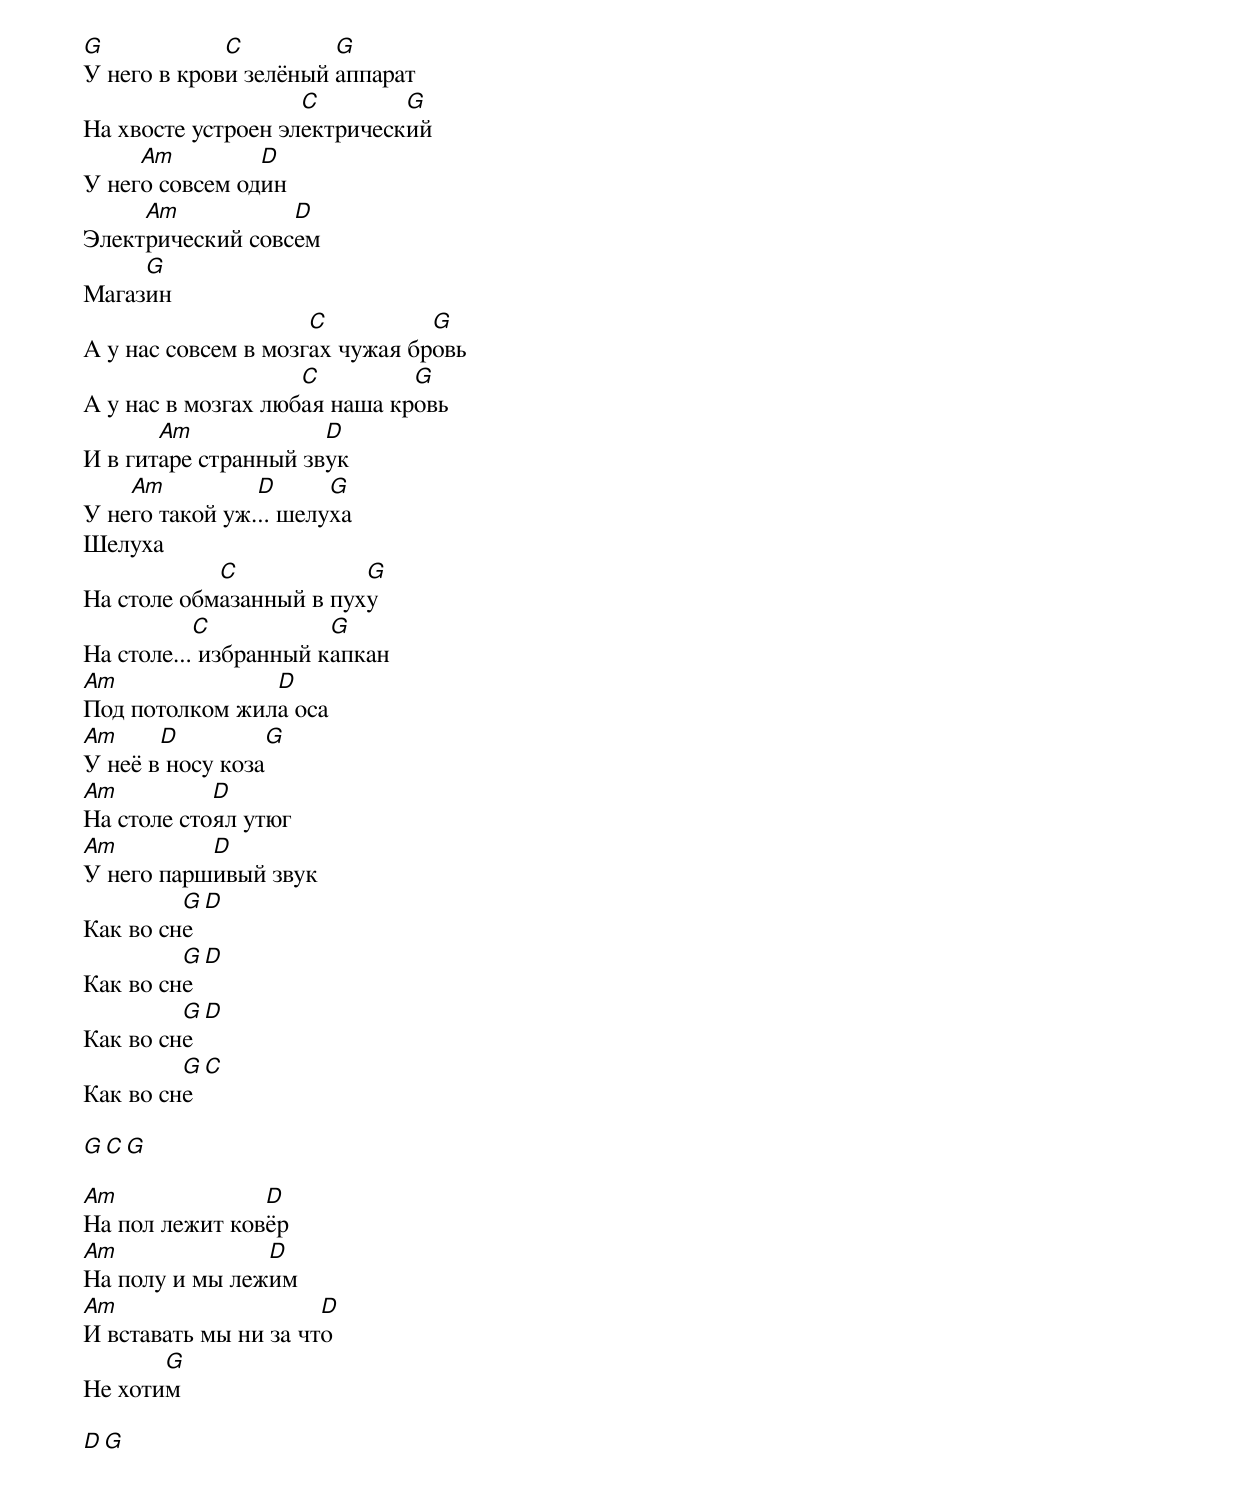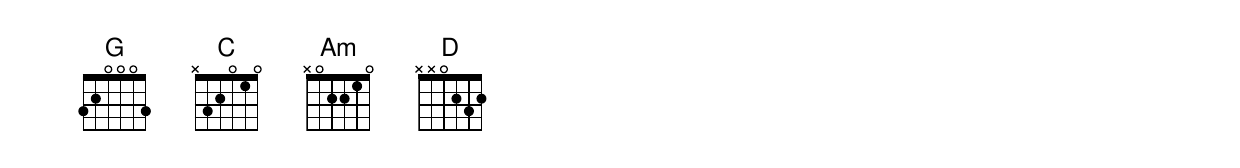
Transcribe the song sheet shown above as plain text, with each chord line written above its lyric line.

G            C         G
У него в крови зелёный аппарат
                    C        G
На хвосте устроен электрический
     Am         D
У него совсем один
     Am           D
Электрический совсем
     G
Магазин
                     C          G
А у нас совсем в мозгах чужая бровь
                    C         G
А у нас в мозгах любая наша кровь
       Am             D
И в гитаре странный звук
    Am          D      G
У него такой уж... шелуха
Шелуха
            C            G
На столе обмазанный в пуху
           C           G
На столе... избранный капкан
Am              D
Под потолком жила оса
Am     D          G
У неё в носу коза
Am          D
На столе стоял утюг
Am         D
У него паршивый звук
         G  D
Как во сне
         G  D
Как во сне
         G  D
Как во сне
         G  C
Как во сне

G C G

Am              D
На пол лежит ковёр
Am              D
На полу и мы лежим
Am                    D
И вставать мы ни за что
       G
Не хотим

D G
